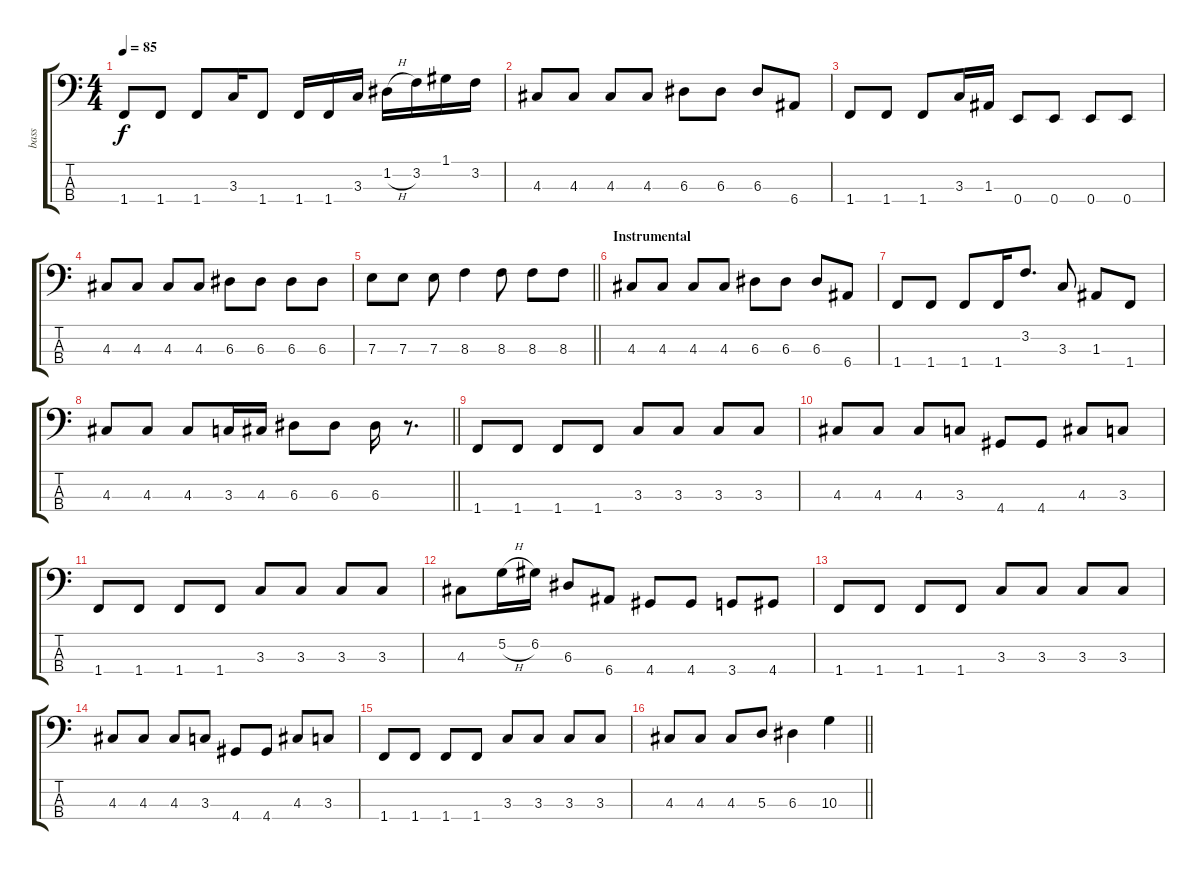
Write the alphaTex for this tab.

\track ("bass" "bass") {instrument electricbasspick}
\staff {score tabs}
\tuning (G2 D2 A1 E1) {hide}
\ts (4 4)
\tempo 85
\clef f4
\ks c
1.4.8{dy f} 1.4.8 1.4.8 3.3.16 1.4.8 1.4.16 1.4.16 3.3.16 1.2{h}.16 3.2.16 1.1.16 3.2.16 |
4.3.8 4.3.8 4.3.8 4.3.8 6.3.8 6.3.8 6.3.8 6.4.8 |
1.4.8 1.4.8 1.4.8 3.3.16 1.3.16 0.4.8 0.4.8 0.4.8 0.4.8 |
4.3.8 4.3.8 4.3.8 4.3.8 6.3.8 6.3.8 6.3.8 6.3.8 |
\barLineRight lightlight
7.3.8 7.3.8 7.3.8 8.3.4 8.3.8 8.3.8 8.3.8 |
\section ("" "Instrumental")
4.3.8 4.3.8 4.3.8 4.3.8 6.3.8 6.3.8 6.3.8 6.4.8 |
1.4.8 1.4.8 1.4.8 1.4.16 3.2.8{d} 3.3.8 1.3.8 1.4.8 |
\barLineRight lightlight
4.3.8 4.3.8 4.3.8 3.3.16 4.3.16 6.3.8 6.3.8 6.3.16 r.8{d} |
1.4.8 1.4.8 1.4.8 1.4.8 3.3.8 3.3.8 3.3.8 3.3.8 |
4.3.8 4.3.8 4.3.8 3.3.8 4.4.8 4.4.8 4.3.8 3.3.8 |
1.4.8 1.4.8 1.4.8 1.4.8 3.3.8 3.3.8 3.3.8 3.3.8 |
4.3.8 5.2{h}.16 6.2.16 6.3.8 6.4.8 4.4.8 4.4.8 3.4.8 4.4.8 |
1.4.8 1.4.8 1.4.8 1.4.8 3.3.8 3.3.8 3.3.8 3.3.8 |
4.3.8 4.3.8 4.3.8 3.3.8 4.4.8 4.4.8 4.3.8 3.3.8 |
1.4.8 1.4.8 1.4.8 1.4.8 3.3.8 3.3.8 3.3.8 3.3.8 |
\barLineRight lightlight
4.3.8 4.3.8 4.3.8 5.3.8 6.3.4 10.3.4
